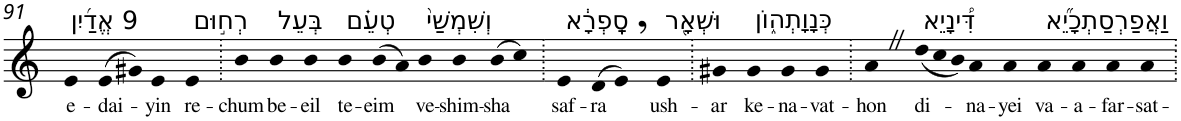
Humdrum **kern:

**kern	**text
*part1	*part1
*staff1	*staff1
*I"Piano	*
*I'Pno	*
!!LO:PB:g=z
*clefG2	*
*k[]	*
=91	=91
!LO:TX:a:t=9 אֱדַ֜יִן	!
!	!LO:LY:b
4e	e-
!	!LO:LY:b
(>8e	-dai-
8g#X)	.
!	!LO:LY:b
4e	-yin
!LO:TX:a:t=רְח֣וּם	!
!	!LO:LY:b
4e	re-
=92.	=92.
!	!LO:LY:b
4b	-chum
!LO:TX:a:t=בְּעֵל	!
!	!LO:LY:b
4b	be-
!	!LO:LY:b
4b	-eil
!LO:TX:a:t=טְעֵ֗ם	!
!	!LO:LY:b
4b	te-
!	!LO:LY:b
(>8b	-eim
8a)	.
!LO:TX:a:t=וְשִׁמְשַׁי֙	!
!	!LO:LY:b
4b	ve-
!	!LO:LY:b
4b	-shim-
!	!LO:LY:b
(>8b	-sha
8cc)	.
=93.	=93.
!LO:TX:a:t=סָֽפְרָ֔א	!
!	!LO:LY:b
4e	saf-
!	!LO:LY:b
(>8d	-ra
8e,)	.
!LO:TX:a:t=וּשְׁאָ֖ר	!
!	!LO:LY:b
4e	ush-
=94.	=94.
!	!LO:LY:b
4g#X	-ar
!LO:TX:a:t=כְּנָוָתְה֑וֹן	!
!	!LO:LY:b
4g#	ke-
!	!LO:LY:b
4g#	-na-
!	!LO:LY:b
4g#	-vat-
=95.	=95.
!	!LO:LY:b
4aZ	-hon
*Xtuplet	*
!LO:TX:a:t=דִּ֠ינָיֵא	!
!	!LO:LY:b
(<12dd	di-
12cc	.
12b)	.
!	!LO:LY:b
4a	-na-
!	!LO:LY:b
4a	-yei
!LO:TX:a:t=וַאֲפַרְסַתְכָיֵ֞א	!
!	!LO:LY:b
4a	va-
!	!LO:LY:b
4a	-a-
!	!LO:LY:b
4a	-far-
!	!LO:LY:b
4a	-sat-
=.	=.
*-	*-
